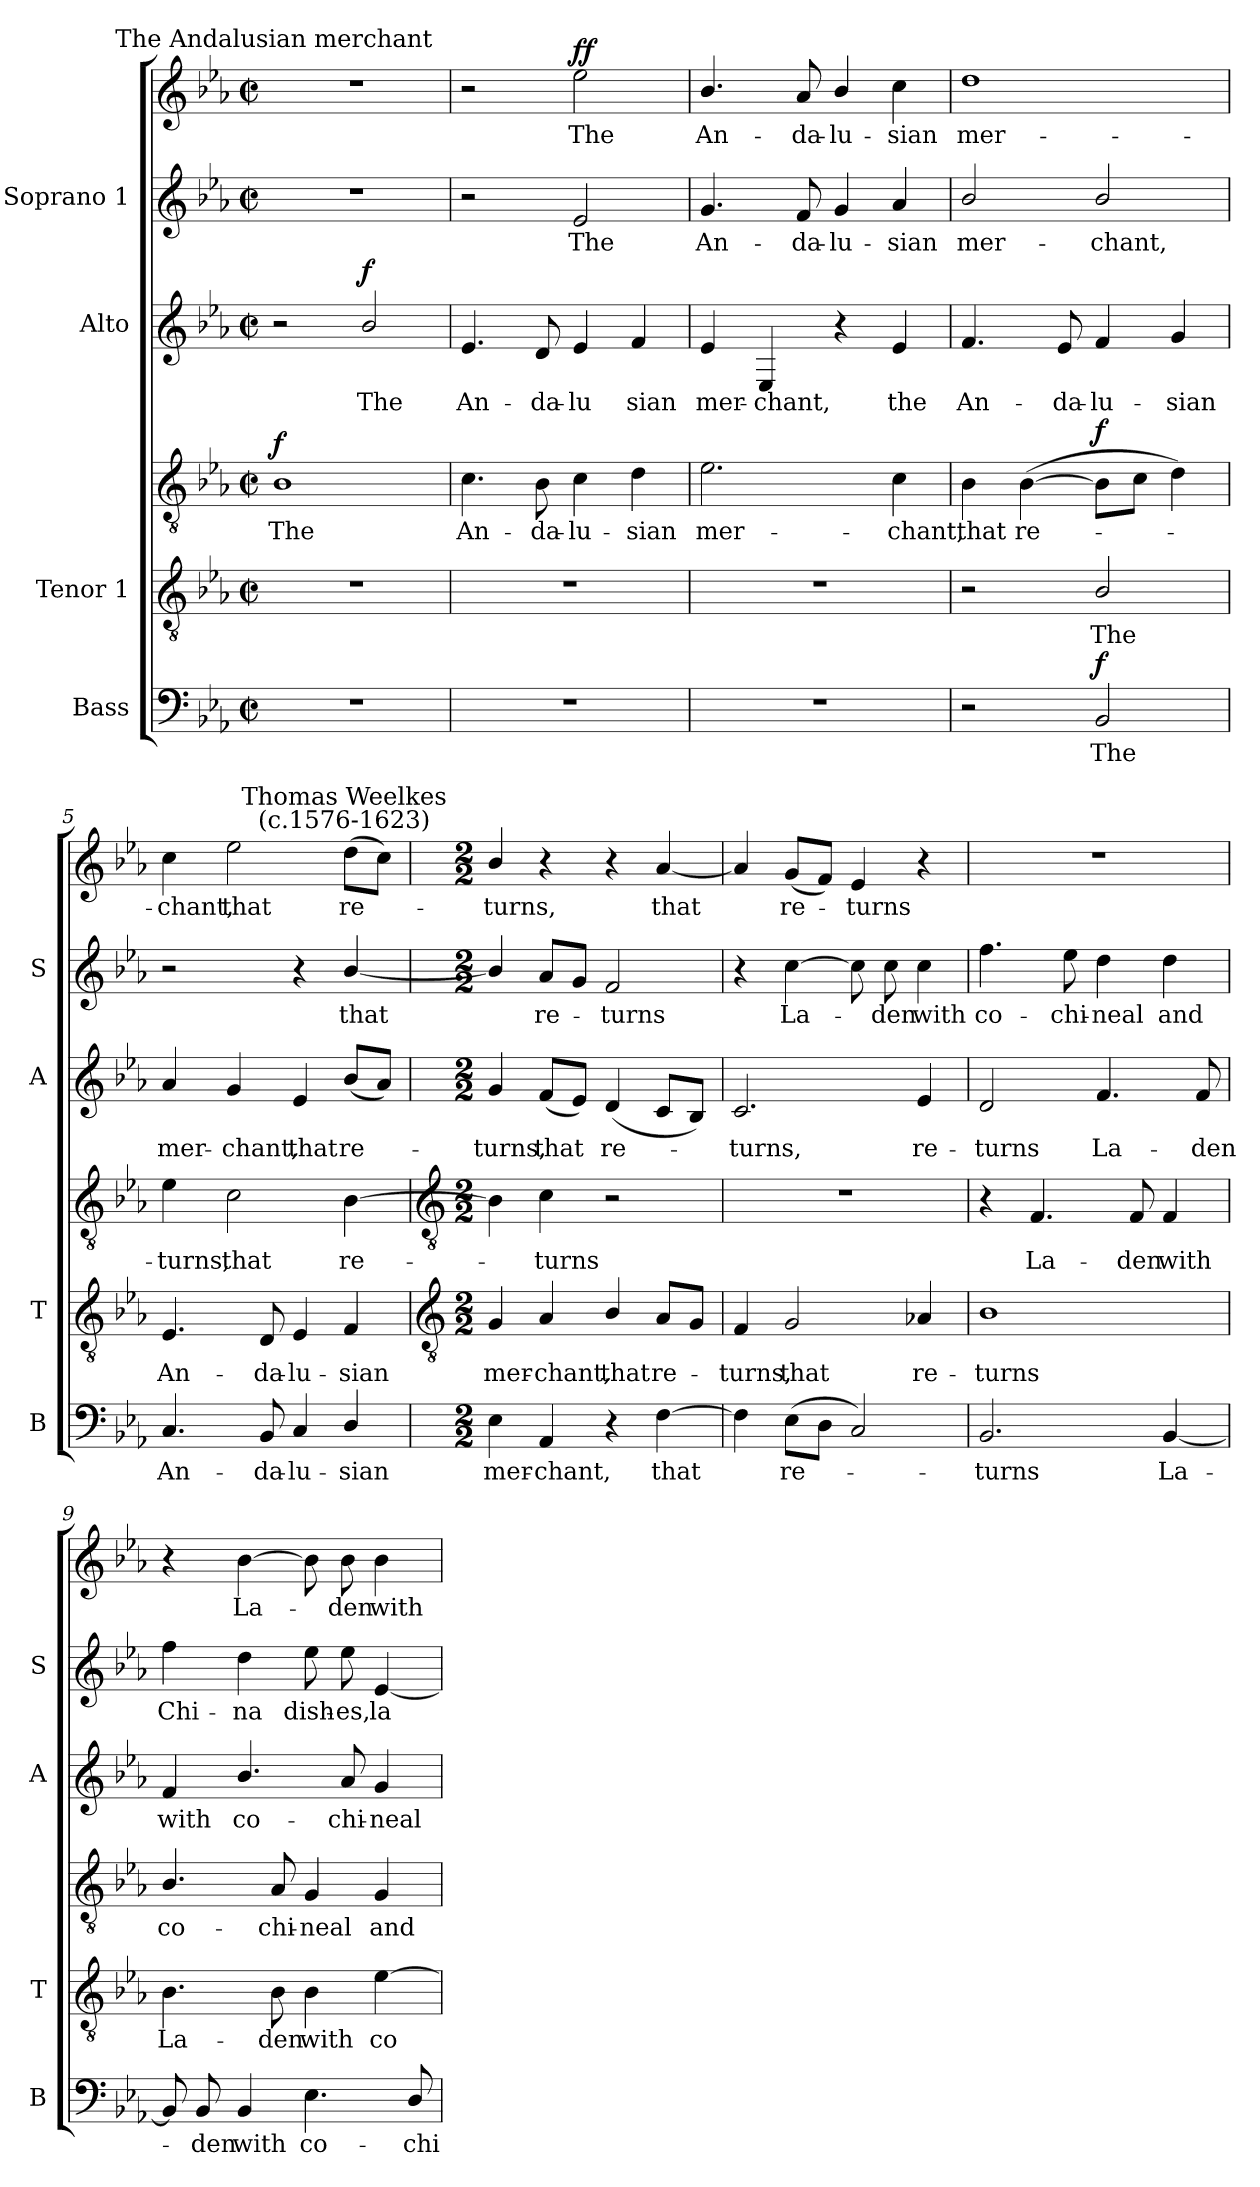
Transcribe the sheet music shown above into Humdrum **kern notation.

**kern	**text	**dynam	**kern	**text	**kern	**text	**dynam	**kern	**text	**dynam	**kern	**text	**kern	**text	**dynam
*part4	*part4	*part4	*part3	*part3	*part3	*part3	*part3	*part2	*part2	*part2	*part1	*part1	*part1	*part1	*part1
*staff6	*staff6	*staff6	*staff5	*staff5	*staff4	*staff4	*staff4/5	*staff3	*staff3	*staff3	*staff2	*staff2	*staff1	*staff1	*staff1/2
*I"Bass	*	*	*I"Tenor 1	*	*	*	*	*I"Alto	*	*	*I"Soprano 1	*	*	*	*
*I'B	*	*	*I'T	*	*	*	*	*I'A	*	*	*I'S	*	*	*	*
*clefF4	*	*	*clefGv2	*	*clefGv2	*	*	*clefG2	*	*	*clefG2	*	*clefG2	*	*
*k[b-e-a-]	*	*	*k[b-e-a-]	*	*k[b-e-a-]	*	*	*k[b-e-a-]	*	*	*k[b-e-a-]	*	*k[b-e-a-]	*	*
*E-:	*	*	*E-:	*	*E-:	*	*	*E-:	*	*	*E-:	*	*E-:	*	*
*M2/2	*	*	*M2/2	*	*M2/2	*	*	*M2/2	*	*	*M2/2	*	*M2/2	*	*
*met(c|)	*	*	*met(c|)	*	*met(c|)	*	*	*met(c|)	*	*	*met(c|)	*	*met(c|)	*	*
=1	=1	=1	=1	=1	=1	=1	=1	=1	=1	=1	=1	=1	=1	=1	=1
!	!	!	!	!	!	!	!	!	!	!	!	!	!LO:TX:a:cj:t=The Andalusian merchant	!	!
!	!	!	!	!	!	!LO:LY:b	!LO:DY:b	!	!	!	!	!	!	!	!
1r	.	.	1r	.	1B-	The	f	2r	.	.	1r	.	1r	.	.
!	!	!	!	!	!	!	!	!	!LO:LY:b	!LO:DY:b	!	!	!	!	!
.	.	.	.	.	.	.	.	2b-/	The	f	.	.	.	.	.
=2	=2	=2	=2	=2	=2	=2	=2	=2	=2	=2	=2	=2	=2	=2	=2
!	!	!	!	!	!	!LO:LY:b	!	!	!LO:LY:b	!	!	!	!	!	!
1r	.	.	1r	.	4.c	An-	.	4.e-	An-	.	2r	.	2r	.	.
!	!	!	!	!	!	!LO:LY:b	!	!	!LO:LY:b	!	!	!	!	!	!
.	.	.	.	.	8B-	-da-	.	8d	-da-	.	.	.	.	.	.
!	!	!	!	!	!	!LO:LY:b	!	!	!LO:LY:b	!	!	!LO:LY:b	!	!LO:LY:b	!LO:DY:b=2
!	!	!	!	!	!	!	!	!	!	!	!	!	!	!	!LO:DY:n=1:b
.	.	.	.	.	4c	-lu-	.	4e-	-lu	.	2e-	The	2ee-	The	f f
!	!	!	!	!	!	!LO:LY:b	!	!	!LO:LY:b	!	!	!	!	!	!
.	.	.	.	.	4d	-sian	.	4f	-sian	.	.	.	.	.	.
=3	=3	=3	=3	=3	=3	=3	=3	=3	=3	=3	=3	=3	=3	=3	=3
!	!	!	!	!	!	!LO:LY:b	!	!	!LO:LY:b	!	!	!LO:LY:b	!	!LO:LY:b	!
1r	.	.	1r	.	2.e-	mer-	.	4e-	mer-	.	4.g	An-	4.b-/	An-	.
!	!	!	!	!	!	!	!	!	!LO:LY:b	!	!	!	!	!	!
.	.	.	.	.	.	.	.	4E-	-chant,	.	.	.	.	.	.
!	!	!	!	!	!	!	!	!	!	!	!	!LO:LY:b	!	!LO:LY:b	!
.	.	.	.	.	.	.	.	.	.	.	8f	-da-	8a-	-da-	.
!	!	!	!	!	!	!	!	!	!	!	!	!LO:LY:b	!	!LO:LY:b	!
.	.	.	.	.	.	.	.	4r	.	.	4g	-lu-	4b-/	-lu-	.
!	!	!	!	!	!	!LO:LY:b	!	!	!LO:LY:b	!	!	!LO:LY:b	!	!LO:LY:b	!
.	.	.	.	.	4c	-chant,	.	4e-	the	.	4a-	-sian	4cc	-sian	.
=4	=4	=4	=4	=4	=4	=4	=4	=4	=4	=4	=4	=4	=4	=4	=4
!	!	!	!	!	!	!LO:LY:b	!	!	!LO:LY:b	!	!	!LO:LY:b	!	!LO:LY:b	!
2r	.	.	2r	.	4B-	that	.	4.f	An-	.	2b-/	-mer-	1dd	mer-	.
!	!	!	!	!	!	!LO:LY:b	!	!	!	!	!	!	!	!	!
.	.	.	.	.	(>[4B-	re-	.	.	.	.	.	.	.	.	.
!	!	!	!	!	!	!	!	!	!LO:LY:b	!	!	!	!	!	!
.	.	.	.	.	.	.	.	8e-	-da-	.	.	.	.	.	.
!	!LO:LY:b	!LO:DY:b	!	!LO:LY:b	!	!	!LO:DY:b=2	!	!LO:LY:b	!	!	!LO:LY:b	!	!	!
2BB-	The	f	2B-/	The	8B-L]	.	f	4f	-lu-	.	2b-/	-chant,	.	.	.
.	.	.	.	.	8cJ	.	.	.	.	.	.	.	.	.	.
!	!	!	!	!	!	!	!	!	!LO:LY:b	!	!	!	!	!	!
.	.	.	.	.	4d)	.	.	4g	-sian	.	.	.	.	.	.
=5	=5	=5	=5	=5	=5	=5	=5	=5	=5	=5	=5	=5	=5	=5	=5
!	!LO:LY:b	!	!	!LO:LY:b	!	!LO:LY:b	!	!	!LO:LY:b	!	!	!	!	!LO:LY:b	!
4.C	An-	.	4.E-	An-	4e-	turns,	.	4a-	mer-	.	2r	.	4cc	chant,	.
!	!	!	!	!	!	!LO:LY:b	!	!	!LO:LY:b	!	!	!	!	!LO:LY:b	!
.	.	.	.	.	2c	that	.	4g	-chant,	.	.	.	2ee-	that	.
!	!LO:LY:b	!	!	!LO:LY:b	!	!	!	!	!	!	!	!	!	!	!
8BB-	-da-	.	8D	-da-	.	.	.	.	.	.	.	.	.	.	.
!	!LO:LY:b	!	!	!LO:LY:b	!	!	!	!	!LO:LY:b	!	!	!	!	!	!
4C	-lu-	.	4E-	-lu-	.	.	.	4e-	that	.	4r	.	.	.	.
!	!	!	!	!	!	!	!	!	!	!	!	!	!LO:TX:a:cj:t=Thomas Weelkes\n(c.1576-1623)	!	!
!	!LO:LY:b	!	!	!LO:LY:b	!	!LO:LY:b	!	!	!LO:LY:b	!	!	!LO:LY:b	!	!LO:LY:b	!
4D/	-sian	.	4F	-sian	[4B-	re-	.	(<8b-L	re-	.	[4b-/	that	(>8ddL	re-	.
.	.	.	.	.	.	.	.	8a-J)	.	.	.	.	8ccJ)	.	.
!!LO:LB:g=z
=6	=6	=6	=6	=6	=6	=6	=6	=6	=6	=6	=6	=6	=6	=6	=6
*	*	*	*clefGv2	*	*clefGv2	*	*	*	*	*	*	*	*	*	*
*M2/2	*	*	*M2/2	*	*M2/2	*	*	*M2/2	*	*	*M2/2	*	*M2/2	*	*
!	!LO:LY:b	!	!	!LO:LY:b	!	!	!	!	!LO:LY:b	!	!	!	!	!LO:LY:b	!
4E-	mer-	.	4G	mer-	4B-]	.	.	4g	turns,	.	4b-/]	.	4b-/	turns,	.
!	!LO:LY:b	!	!	!LO:LY:b	!	!LO:LY:b	!	!	!LO:LY:b	!	!	!LO:LY:b	!	!	!
4AA-	-chant,	.	4A-	-chant,	4c	turns	.	(<8fL	that	.	8a-L	re-	4r	.	.
.	.	.	.	.	.	.	.	8e-J)	.	.	8gJ	.	.	.	.
!	!	!	!	!LO:LY:b	!	!	!	!	!LO:LY:b	!	!	!LO:LY:b	!	!	!
4r	.	.	4B-/	that	2r	.	.	(<4d	re-	.	2f	turns	4r	.	.
!	!LO:LY:b	!	!	!LO:LY:b	!	!	!	!	!	!	!	!	!	!LO:LY:b	!
[4F	that	.	8A-L	re-	.	.	.	8cL	.	.	.	.	[4a-	that	.
.	.	.	8GJ	.	.	.	.	8B-J)	.	.	.	.	.	.	.
=7	=7	=7	=7	=7	=7	=7	=7	=7	=7	=7	=7	=7	=7	=7	=7
!	!	!	!	!LO:LY:b	!	!	!	!	!LO:LY:b	!	!	!	!	!	!
4F]	.	.	4F	turns,	1r	.	.	2.c	turns,	.	4r	.	4a-]	.	.
!	!LO:LY:b	!	!	!LO:LY:b	!	!	!	!	!	!	!	!LO:LY:b	!	!LO:LY:b	!
(>8E-L	re-	.	2G	that	.	.	.	.	.	.	[4cc	La-	(<8gL	re-	.
8DJ	.	.	.	.	.	.	.	.	.	.	.	.	8fJ)	.	.
!	!	!	!	!	!	!	!	!	!	!	!	!	!	!LO:LY:b	!
2C)	.	.	.	.	.	.	.	.	.	.	8cc]	.	4e-	turns	.
!	!	!	!	!	!	!	!	!	!	!	!	!LO:LY:b	!	!	!
.	.	.	.	.	.	.	.	.	.	.	8cc	den	.	.	.
!	!	!	!	!LO:LY:b	!	!	!	!	!LO:LY:b	!	!	!LO:LY:b	!	!	!
.	.	.	4A-X	re-	.	.	.	4e-	re-	.	4cc	with	4r	.	.
=8	=8	=8	=8	=8	=8	=8	=8	=8	=8	=8	=8	=8	=8	=8	=8
!	!LO:LY:b	!	!	!LO:LY:b	!	!	!	!	!LO:LY:b	!	!	!LO:LY:b	!	!	!
2.BB-	turns	.	1B-	turns	4r	.	.	2d	-turns	.	4.ff	co-	1r	.	.
!	!	!	!	!	!	!LO:LY:b	!	!	!	!	!	!	!	!	!
.	.	.	.	.	4.F	-La-	.	.	.	.	.	.	.	.	.
!	!	!	!	!	!	!	!	!	!	!	!	!LO:LY:b	!	!	!
.	.	.	.	.	.	.	.	.	.	.	8ee-	-chi-	.	.	.
!	!	!	!	!	!	!	!	!	!LO:LY:b	!	!	!LO:LY:b	!	!	!
.	.	.	.	.	.	.	.	4.f	La-	.	4dd	-neal	.	.	.
!	!	!	!	!	!	!LO:LY:b	!	!	!	!	!	!	!	!	!
.	.	.	.	.	8F	-den	.	.	.	.	.	.	.	.	.
!	!LO:LY:b	!	!	!	!	!LO:LY:b	!	!	!	!	!	!LO:LY:b	!	!	!
[4BB-	La-	.	.	.	4F	with	.	.	.	.	4dd	and	.	.	.
!	!	!	!	!	!	!	!	!	!LO:LY:b	!	!	!	!	!	!
.	.	.	.	.	.	.	.	8f	-den	.	.	.	.	.	.
=9	=9	=9	=9	=9	=9	=9	=9	=9	=9	=9	=9	=9	=9	=9	=9
!	!	!	!	!LO:LY:b	!	!LO:LY:b	!	!	!LO:LY:b	!	!	!LO:LY:b	!	!	!
8BB-]	.	.	4.B-	La-	4.B-/	co-	.	4f	with	.	4ff	Chi-	4r	.	.
!	!LO:LY:b	!	!	!	!	!	!	!	!	!	!	!	!	!	!
8BB-	den	.	.	.	.	.	.	.	.	.	.	.	.	.	.
!	!LO:LY:b	!	!	!	!	!	!	!	!LO:LY:b	!	!	!LO:LY:b	!	!LO:LY:b	!
4BB-	with	.	.	.	.	.	.	4.b-/	co-	.	4dd	-na	[4b-	La-	.
!	!	!	!	!LO:LY:b	!	!LO:LY:b	!	!	!	!	!	!	!	!	!
.	.	.	8B-	-den	8A-	-chi-	.	.	.	.	.	.	.	.	.
!	!LO:LY:b	!	!	!LO:LY:b	!	!LO:LY:b	!	!	!	!	!	!LO:LY:b	!	!	!
4.E-	co-	.	4B-	with	4G	-neal	.	.	.	.	8ee-	dish-	8b-]	.	.
!	!	!	!	!	!	!	!	!	!LO:LY:b	!	!	!LO:LY:b	!	!LO:LY:b	!
.	.	.	.	.	.	.	.	8a-	-chi-	.	8ee-	-es,	8b-	den	.
!	!	!	!	!LO:LY:b	!	!LO:LY:b	!	!	!LO:LY:b	!	!	!LO:LY:b	!	!LO:LY:b	!
.	.	.	[4e-	co-	4G	and	.	4g	-neal	.	[4e-	la-	4b-	with	.
!	!LO:LY:b	!	!	!	!	!	!	!	!	!	!	!	!	!	!
8D/	-chi-	.	.	.	.	.	.	.	.	.	.	.	.	.	.
=	=	=	=	=	=	=	=	=	=	=	=	=	=	=	=
*-	*-	*-	*-	*-	*-	*-	*-	*-	*-	*-	*-	*-	*-	*-	*-
